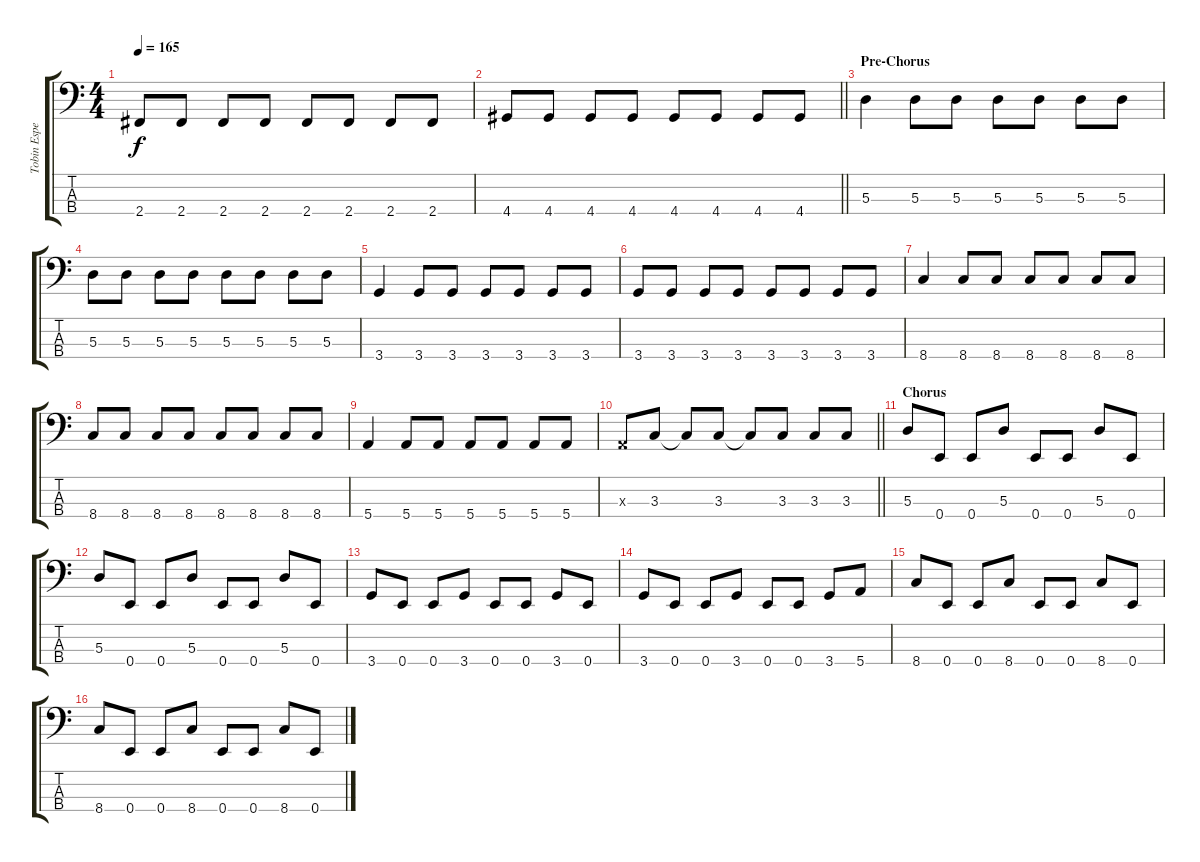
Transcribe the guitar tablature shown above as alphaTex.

\track ("Tobin Esperance " "Tobin Espe") {instrument electricbassfinger}
\staff {score tabs}
\tuning (G2 D2 A1 E1) {hide}
\ts (4 4)
\tempo 165
\clef f4
\ks c
2.4.8{dy f} 2.4.8 2.4.8 2.4.8 2.4.8 2.4.8 2.4.8 2.4.8 |
\barLineRight lightlight
4.4.8 4.4.8 4.4.8 4.4.8 4.4.8 4.4.8 4.4.8 4.4.8 |
\section ("" "Pre-Chorus")
5.3.4 5.3.8 5.3.8 5.3.8 5.3.8 5.3.8 5.3.8 |
5.3.8 5.3.8 5.3.8 5.3.8 5.3.8 5.3.8 5.3.8 5.3.8 |
3.4.4 3.4.8 3.4.8 3.4.8 3.4.8 3.4.8 3.4.8 |
3.4.8 3.4.8 3.4.8 3.4.8 3.4.8 3.4.8 3.4.8 3.4.8 |
8.4.4 8.4.8 8.4.8 8.4.8 8.4.8 8.4.8 8.4.8 |
8.4.8 8.4.8 8.4.8 8.4.8 8.4.8 8.4.8 8.4.8 8.4.8 |
5.4.4 5.4.8 5.4.8 5.4.8 5.4.8 5.4.8 5.4.8 |
\barLineRight lightlight
0.3{x}.8 3.3.8 3.3{t}.8 3.3.8 3.3{t}.8 3.3.8 3.3.8 3.3.8 |
\section ("" "Chorus")
5.3.8 0.4.8 0.4.8 5.3.8 0.4.8 0.4.8 5.3.8 0.4.8 |
5.3.8 0.4.8 0.4.8 5.3.8 0.4.8 0.4.8 5.3.8 0.4.8 |
3.4.8 0.4.8 0.4.8 3.4.8 0.4.8 0.4.8 3.4.8 0.4.8 |
3.4.8 0.4.8 0.4.8 3.4.8 0.4.8 0.4.8 3.4.8 5.4.8 |
8.4.8 0.4.8 0.4.8 8.4.8 0.4.8 0.4.8 8.4.8 0.4.8 |
8.4.8 0.4.8 0.4.8 8.4.8 0.4.8 0.4.8 8.4.8 0.4.8
